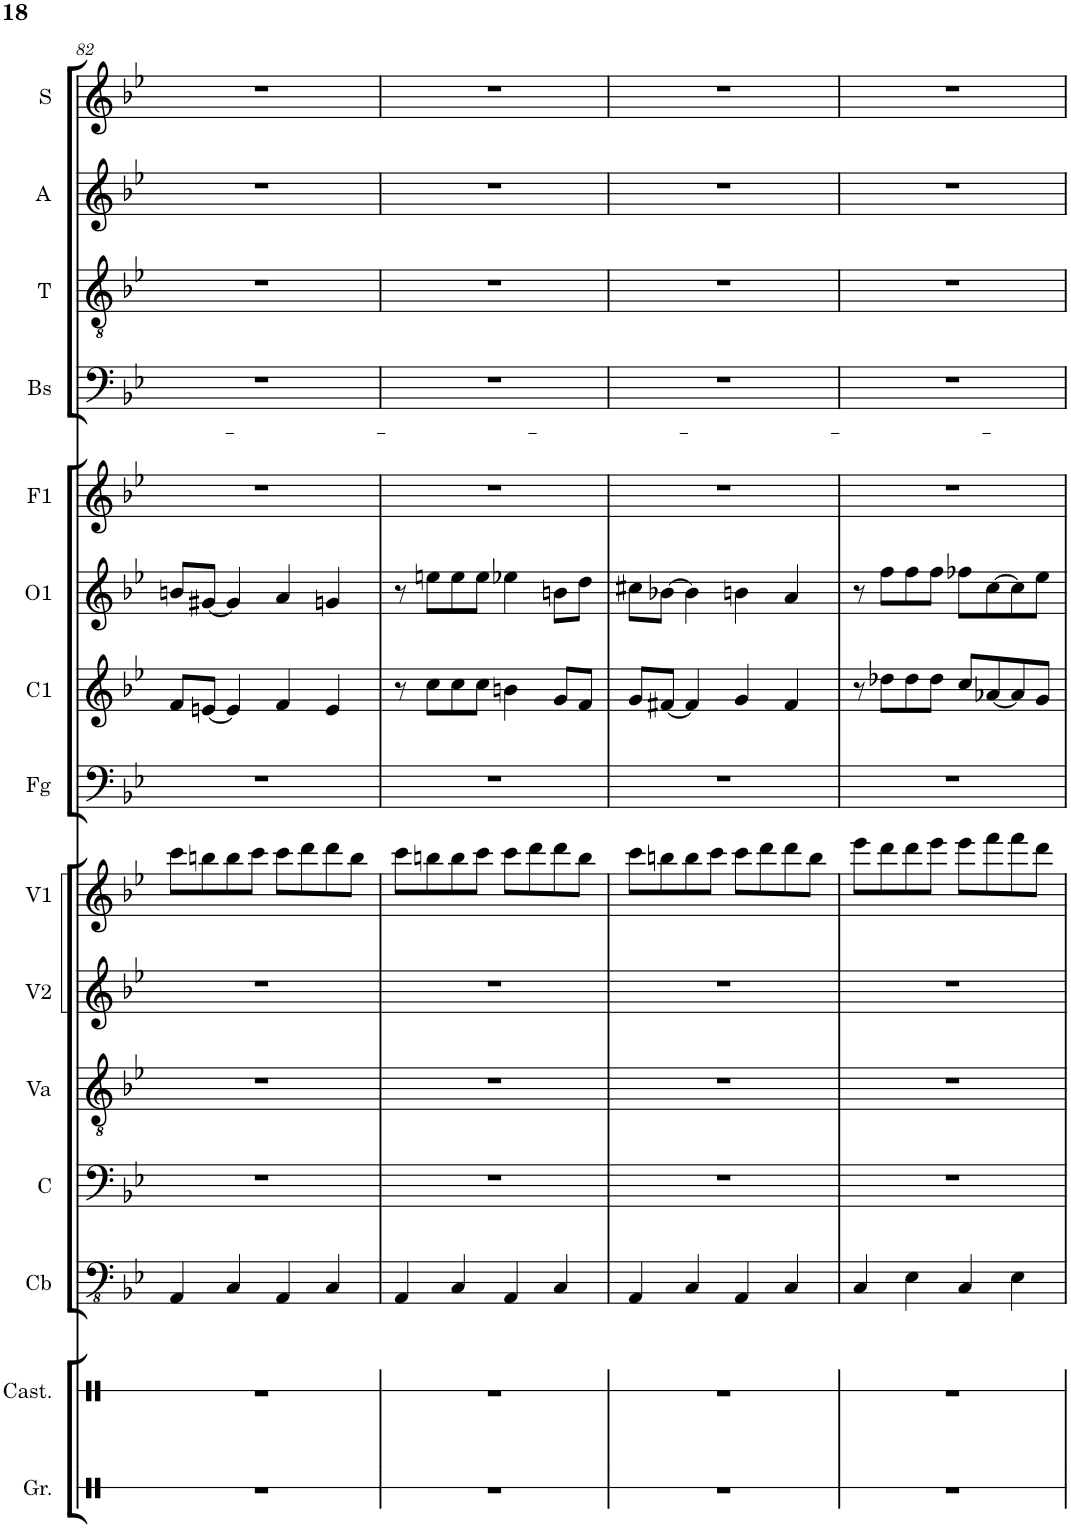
**kern	**kern	**kern	**kern	**kern	**kern	**kern	**kern	**kern	**kern	**kern	**kern	**kern	**kern	**kern
*part15	*part14	*part13	*part12	*part11	*part10	*part9	*part8	*part7	*part6	*part5	*part4	*part3	*part2	*part1
*staff15	*staff14	*staff13	*staff12	*staff11	*staff10	*staff9	*staff8	*staff7	*staff6	*staff5	*staff4	*staff3	*staff2	*staff1
*I"Grancassa	*I"Castagnette	*I"Cb	*I"C	*I"Va	*I"V2	*I"V1	*I"Fg	*I"C1	*I"O1	*I"F1	*I"Bs	*I"T	*I"A	*I"S
*I'Gr.	*I'Cast.	*I'Cb	*I'C	*I'Va	*I'V2	*I'V1	*I'Fg	*I'C1	*I'O1	*I'F1	*I'Bs	*I'T	*I'A	*I'S
!!LO:PB:g=z
*clefX	*clefX	*clefFv4	*clefF4	*clefGv2	*clefG2	*clefG2	*clefF4	*clefG2	*clefG2	*clefG2	*clefF4	*clefGv2	*clefG2	*clefG2
*	*	*	*	*	*	*	*	*Trd1c2	*	*	*	*	*	*
*k[]	*k[]	*k[b-e-]	*k[b-e-]	*k[b-e-]	*k[b-e-]	*k[b-e-]	*k[b-e-]	*k[b-e-]	*k[b-e-]	*k[b-e-]	*k[b-e-]	*k[b-e-]	*k[b-e-]	*k[b-e-]
*M4/4	*M4/4	*M4/4	*M4/4	*M4/4	*M4/4	*M4/4	*M4/4	*M4/4	*M4/4	*M4/4	*M4/4	*M4/4	*M4/4	*M4/4
=82	=82	=82	=82	=82	=82	=82	=82	=82	=82	=82	=82	=82	=82	=82
1r	1r	4AAA/	1r	1r	1r	8ccc\L	1r	8f/L	8bn/L	1r	1r	1r	1r	1r
.	.	.	.	.	.	8bbn\	.	[8en/J	[8g#X/J	.	.	.	.	.
.	.	4CC/	.	.	.	8bb\	.	4e/]	4g#/]	.	.	.	.	.
.	.	.	.	.	.	8ccc\J	.	.	.	.	.	.	.	.
.	.	4AAA/	.	.	.	8ccc\L	.	4f/	4a/	.	.	.	.	.
.	.	.	.	.	.	8ddd\	.	.	.	.	.	.	.	.
.	.	4CC/	.	.	.	8ddd\	.	4e/	4gn/	.	.	.	.	.
.	.	.	.	.	.	8bb\J	.	.	.	.	.	.	.	.
=83	=83	=83	=83	=83	=83	=83	=83	=83	=83	=83	=83	=83	=83	=83
1r	1r	4AAA/	1r	1r	1r	8ccc\L	1r	8r	8r	1r	1r	1r	1r	1r
.	.	.	.	.	.	8bbn\	.	8cc\L	8een\L	.	.	.	.	.
.	.	4CC/	.	.	.	8bb\	.	8cc\	8ee\	.	.	.	.	.
.	.	.	.	.	.	8ccc\J	.	8cc\J	8ee\J	.	.	.	.	.
.	.	4AAA/	.	.	.	8ccc\L	.	4bn\	4ee-X\	.	.	.	.	.
.	.	.	.	.	.	8ddd\	.	.	.	.	.	.	.	.
.	.	4CC/	.	.	.	8ddd\	.	8g/L	8bn\L	.	.	.	.	.
.	.	.	.	.	.	8bb\J	.	8f/J	8dd\J	.	.	.	.	.
=84	=84	=84	=84	=84	=84	=84	=84	=84	=84	=84	=84	=84	=84	=84
1r	1r	4AAA/	1r	1r	1r	8ccc\L	1r	8g/L	8cc#X\L	1r	1r	1r	1r	1r
.	.	.	.	.	.	8bbn\	.	[8f#X/J	[8b-X\J	.	.	.	.	.
.	.	4CC/	.	.	.	8bb\	.	4f#/]	4b-\]	.	.	.	.	.
.	.	.	.	.	.	8ccc\J	.	.	.	.	.	.	.	.
.	.	4AAA/	.	.	.	8ccc\L	.	4g/	4bn\	.	.	.	.	.
.	.	.	.	.	.	8ddd\	.	.	.	.	.	.	.	.
.	.	4CC/	.	.	.	8ddd\	.	4f#/	4a/	.	.	.	.	.
.	.	.	.	.	.	8bb\J	.	.	.	.	.	.	.	.
=85	=85	=85	=85	=85	=85	=85	=85	=85	=85	=85	=85	=85	=85	=85
1r	1r	4CC/	1r	1r	1r	8eee-\L	1r	8r	8r	1r	1r	1r	1r	1r
.	.	.	.	.	.	8ddd\	.	8dd-X\L	8ff\L	.	.	.	.	.
.	.	4EE-\	.	.	.	8ddd\	.	8dd-\	8ff\	.	.	.	.	.
.	.	.	.	.	.	8eee-\J	.	8dd-\J	8ff\J	.	.	.	.	.
.	.	4CC/	.	.	.	8eee-\L	.	8cc/L	8ff-X\L	.	.	.	.	.
.	.	.	.	.	.	8fff\	.	[8a-X/	[8cc\	.	.	.	.	.
.	.	4EE-\	.	.	.	8fff\	.	8a-/]	8cc\]	.	.	.	.	.
.	.	.	.	.	.	8ddd\J	.	8g/J	8ee-\J	.	.	.	.	.
=	=	=	=	=	=	=	=	=	=	=	=	=	=	=
*-	*-	*-	*-	*-	*-	*-	*-	*-	*-	*-	*-	*-	*-	*-
